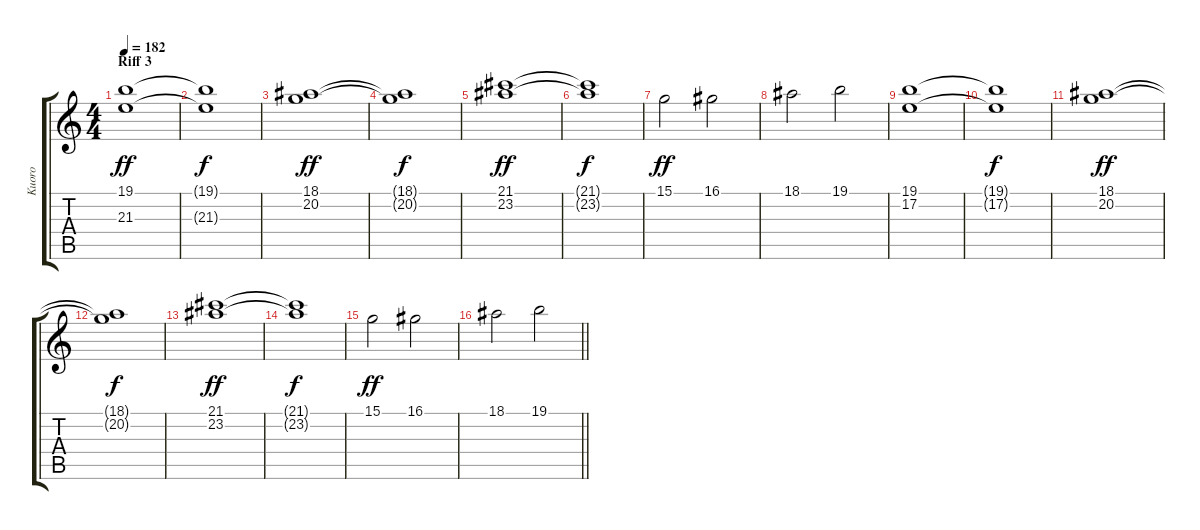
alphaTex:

\track ("Kuoro" "Kuoro") {instrument choiraahs}
\staff {score tabs}
\tuning (E4 B3 G3 D3 A2 E2) {hide}
\ts (4 4)
\section ("" "Riff 3")
\tempo 182
\clef g2
\ks c
(19.1 21.3).1{dy ff} |
(19.1{t} 21.3{t}).1{dy f} |
(18.1 20.2).1{dy ff} |
(18.1{t} 20.2{t}).1{dy f} |
(21.1 23.2).1{dy ff} |
(21.1{t} 23.2{t}).1{dy f} |
15.1.2{dy ff} 16.1.2 |
18.1.2 19.1.2 |
(19.1 17.2).1 |
(19.1{t} 17.2{t}).1{dy f} |
(18.1 20.2).1{dy ff} |
(18.1{t} 20.2{t}).1{dy f} |
(21.1 23.2).1{dy ff} |
(21.1{t} 23.2{t}).1{dy f} |
15.1.2{dy ff} 16.1.2 |
\barLineRight lightlight
18.1.2 19.1.2
